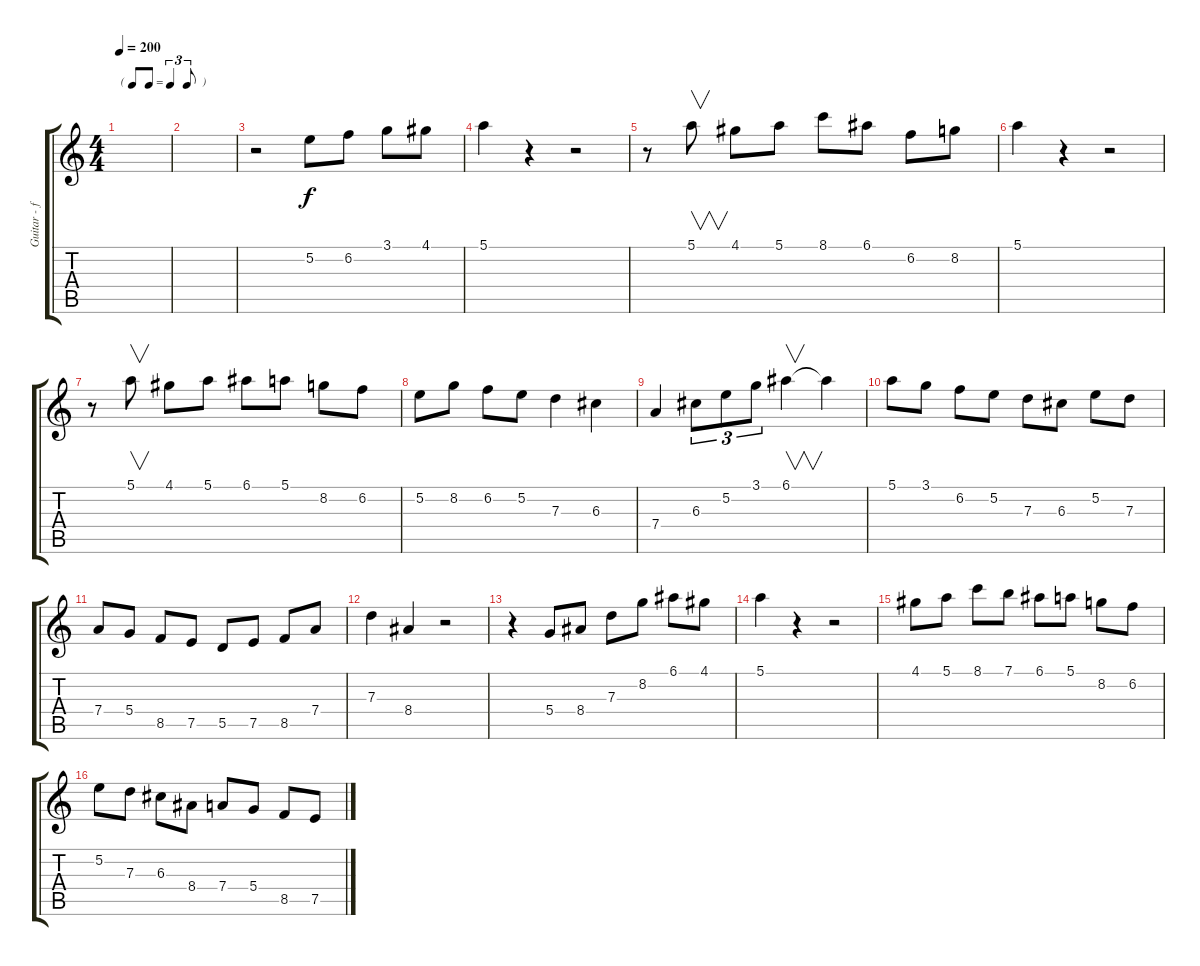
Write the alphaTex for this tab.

\track ("Guitar - for sound" "Guitar - f") {instrument acousticbass}
\staff {score tabs}
\tuning (E4 B3 G3 D3 A2 E2) {hide}
\ts (4 4)
\tf triplet8th
\tempo 200
\clef g2
\ks c
|
|
r.2 5.2.8 6.2.8 3.1.8 4.1.8 |
5.1.4 r.4 r.2 |
r.8 5.1.8{v} 4.1.8 5.1.8 8.1.8 6.1.8 6.2.8 8.2.8 |
5.1.4 r.4 r.2 |
r.8 5.1.8{v} 4.1.8 5.1.8 6.1.8 5.1.8 8.2.8 6.2.8 |
5.2.8 8.2.8 6.2.8 5.2.8 7.3.4 6.3.4 |
7.4.4 6.3.8{tu (3 2)} 5.2.8{tu (3 2)} 3.1.8{tu (3 2)} 6.1.4{v} 6.1{t}.4 |
5.1.8 3.1.8 6.2.8 5.2.8 7.3.8 6.3.8 5.2.8 7.3.8 |
7.4.8 5.4.8 8.5.8 7.5.8 5.5.8 7.5.8 8.5.8 7.4.8 |
7.3.4 8.4.4 r.2 |
r.4 5.4.8 8.4.8 7.3.8 8.2.8 6.1.8 4.1.8 |
5.1.4 r.4 r.2 |
4.1.8 5.1.8 8.1.8 7.1.8 6.1.8 5.1.8 8.2.8 6.2.8 |
5.2.8 7.3.8 6.3.8 8.4.8 7.4.8 5.4.8 8.5.8 7.5.8
